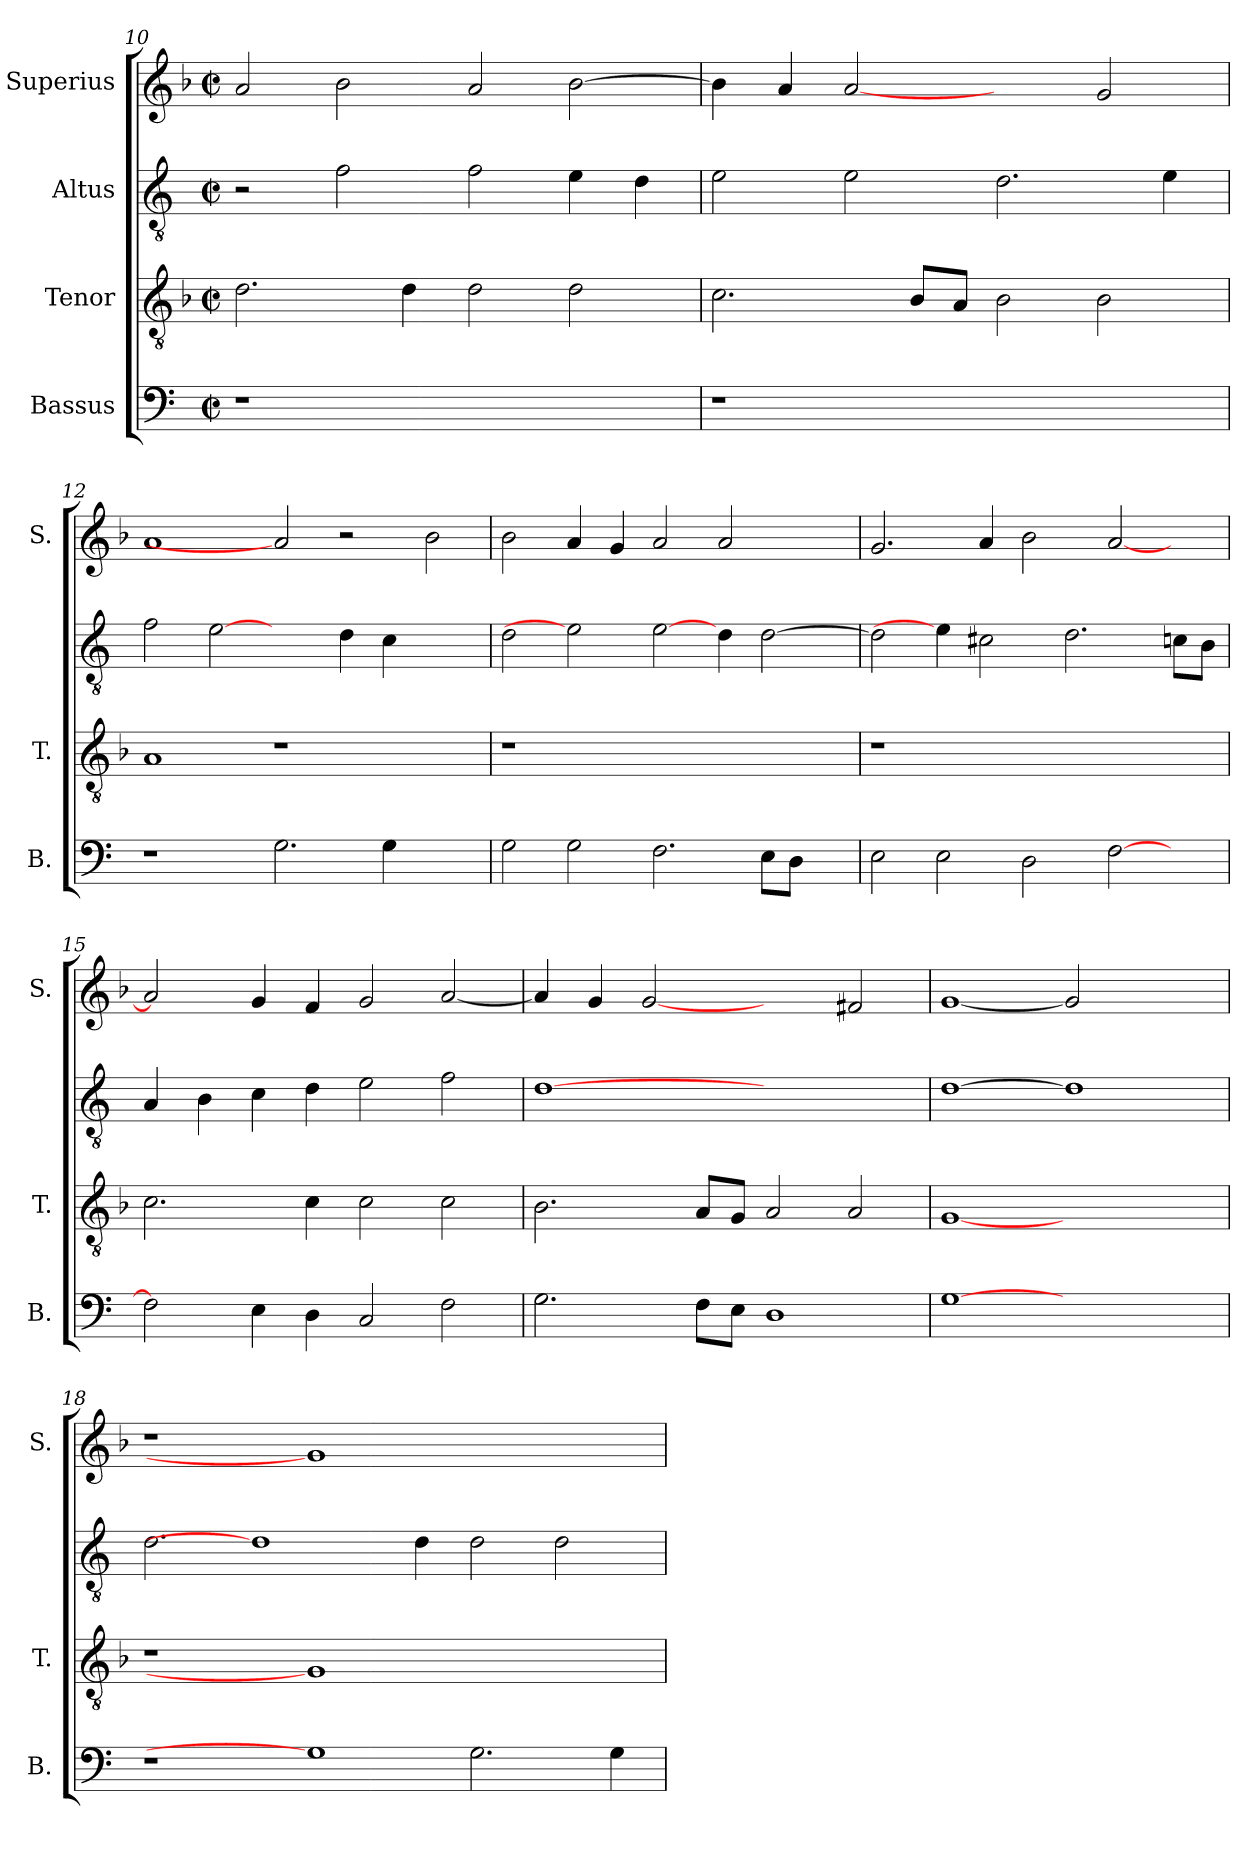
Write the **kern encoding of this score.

**kern	**kern	**kern	**kern
*part4	*part3	*part2	*part1
*staff4	*staff3	*staff2	*staff1
*I"Bassus	*I"Tenor	*I"Altus	*I"Superius
*I'B.	*I'T.	*	*I'S.
*clefF4	*clefGv2	*clefGv2	*clefG2
*	*ITrd7c12	*ITrd7c12	*
*k[]	*k[b-]	*k[]	*k[b-]
*C:	*F:	*C:	*F:
*M2/2	*M2/2	*M2/2	*M2/2
*met(c|)	*met(c|)	*met(c|)	*met(c|)
=10	=10	=10	=10
!LO:N:vis=1	!	!	!
1r	2.Di\	2r	2ai/
.	.	2Fi\	2b-i\
.	4Di\	.	.
1ryy	2Di\	2Fi\	2ai/
.	2Di\	4Ei\	[>2b-i\
.	.	4Di\	.
=11	=11	=11	=11
!LO:N:vis=1	!	!	!
1r	2.Ci\	2Ei\	4b-i\]
.	.	.	4ai/
.	.	2Ei\	[2ai
.	8BB-i/L	.	.
.	8AAi/J	.	.
1ryy	2BB-i\	2.Di\	2ryy
.	2BB-i\	.	2gi/
.	.	4Ei\	.
=12	=12	=12	=12
1r	1AAi	2Fi\	1ai
.	.	[2Ei	.
2.Gi\	1r	2ryy	2ai]
.	.	4Di\	2r
4Gi\	.	4Ci\	.
2ryy	2ryy	2ryy	2b-i\
!!LO:PB:g=z
=13	=13	=13	=13
!	!LO:N:vis=1	!	!
2Gi\	1r	2Di\	2b-i\
2Gi\	.	2Ei]	4ai/
.	.	.	4gi/
2.Fi\	1ryy	[2Ei\	2ai/
.	.	4Di\	2ai/
8Ei\L	.	[>2Di\	.
8Di\J	.	.	.
4ryy	4ryy	.	4ryy
=14	=14	=14	=14
!	!LO:N:vis=1	!	!
2Ei\	1r	2Di\]	2.gi/
2Ei\	.	4Ei\]	.
.	.	2C#Xi\	4ai/
2Di\	1ryy	.	2b-i\
.	.	2.Di\	.
[>2Fi\	.	.	[<2ai/
4ryy	4ryy	8Ci\L	4ryy
.	.	8BBi\J	.
=15	=15	=15	=15
2Fi\]	2.Ci\	4AAi/	2ai/]
.	.	4BBi\	.
4Ei\	.	4Ci\	4gi/
4Di\	4Ci\	4Di\	4fi/
2Ci/	2Ci\	2Ei\	2gi/
2Fi\	2Ci\	2Fi\	[<2ai/
=16	=16	=16	=16
2.Gi\	2.BB-i\	[1Di	4ai/]
.	.	.	4gi/
.	.	.	[2gi
8Fi\L	8AAi/L	.	.
8Ei\J	8GGi/J	.	.
1Di	2AAi/	1ryy	2ryy
.	2AAi/	.	2f#Xi/
!!LO:LB:g=z
=17	=17	=17	=17
[1Gi	[1GGi	[1Di	[1gi
1ryy	1ryy	1Di]	2gi]
.	.	.	2ryy
=18	=18	=18	=18
!	!LO:N:vis=1	!	!LO:N:vis=1
1r	1r	2.Di\	1r
.	.	1Di]	.
1Gi]	1GGi]	.	1gi]
.	.	4Di\	.
2.Gi\	1ryy	2Di\	1ryy
.	.	2Di\	.
4Gi\	.	.	.
=	=	=	=
*-	*-	*-	*-
